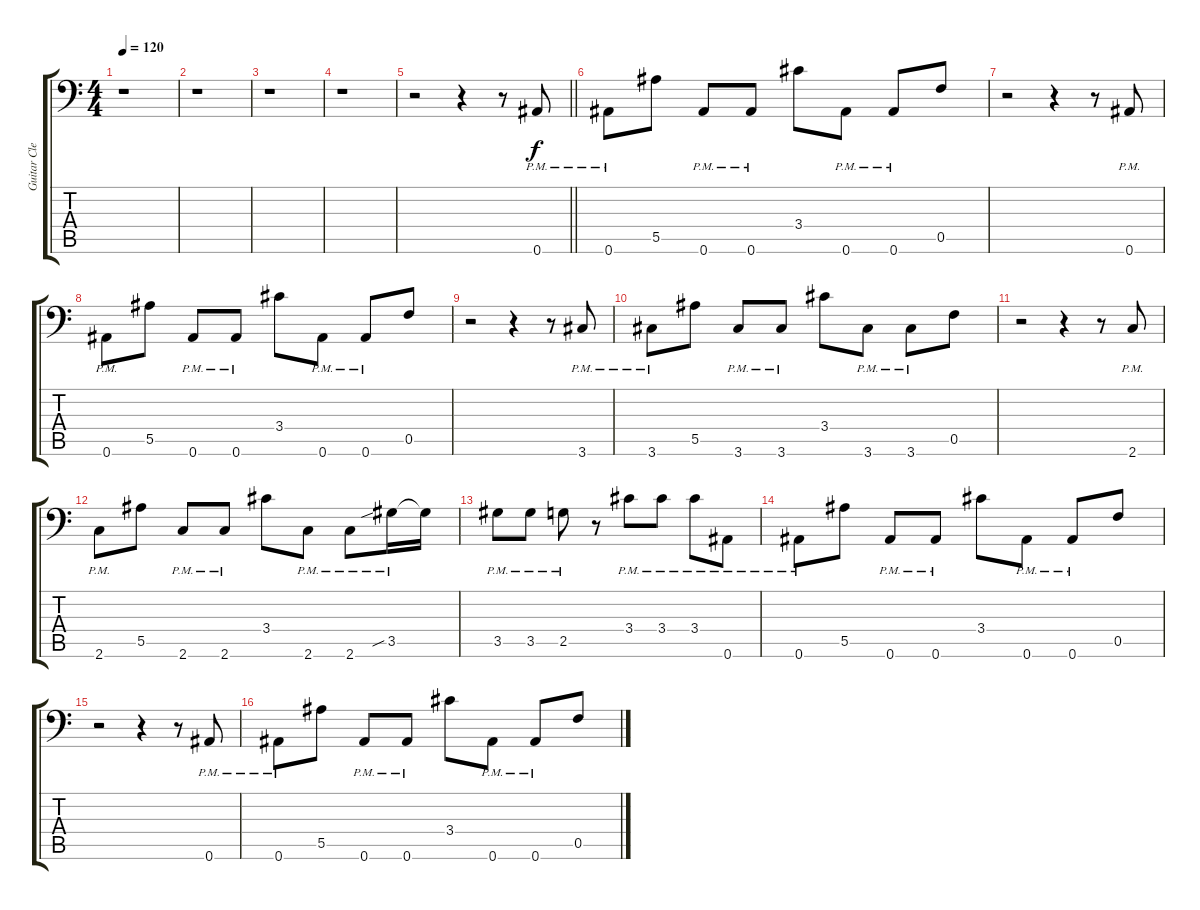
\track ("Guitar Clean" "Guitar Cle") {instrument electricguitarclean}
\staff {score tabs}
\tuning (D4 Bb3 F3 Bb2 F2 Bb1) {hide}
\ts (4 4)
\tempo 120
\clef f4
\ks c
r.1{dy f instrument electricguitarclean} |
r.1 |
r.1 |
r.1 |
\barLineRight lightlight
r.2 r.4 r.8 0.6{pm}.8 |
0.6{pm}.8 5.5.8 0.6{pm}.8 0.6{pm}.8 3.4.8 0.6{pm}.8 0.6{pm}.8 0.5.8 |
r.2 r.4 r.8 0.6{pm}.8 |
0.6{pm}.8 5.5.8 0.6{pm}.8 0.6{pm}.8 3.4.8 0.6{pm}.8 0.6{pm}.8 0.5.8 |
r.2 r.4 r.8 3.6{pm}.8 |
3.6{pm}.8 5.5.8 3.6{pm}.8 3.6{pm}.8 3.4.8 3.6{pm}.8 3.6{pm}.8 0.5.8 |
r.2 r.4 r.8 2.6{pm}.8 |
2.6{pm}.8 5.5.8 2.6{pm}.8 2.6{pm}.8 3.4.8 2.6{pm}.8 2.6{pm}.8 3.5{sib pm}.16 3.5{t}.16 |
3.5{pm}.8 3.5{pm}.8 2.5{pm}.8 r.8 3.4{pm}.8 3.4{pm}.8 3.4{pm}.8 0.6{pm}.8 |
0.6{pm}.8 5.5.8 0.6{pm}.8 0.6{pm}.8 3.4.8 0.6{pm}.8 0.6{pm}.8 0.5.8 |
r.2 r.4 r.8 0.6{pm}.8 |
0.6{pm}.8 5.5.8 0.6{pm}.8 0.6{pm}.8 3.4.8 0.6{pm}.8 0.6{pm}.8 0.5.8
